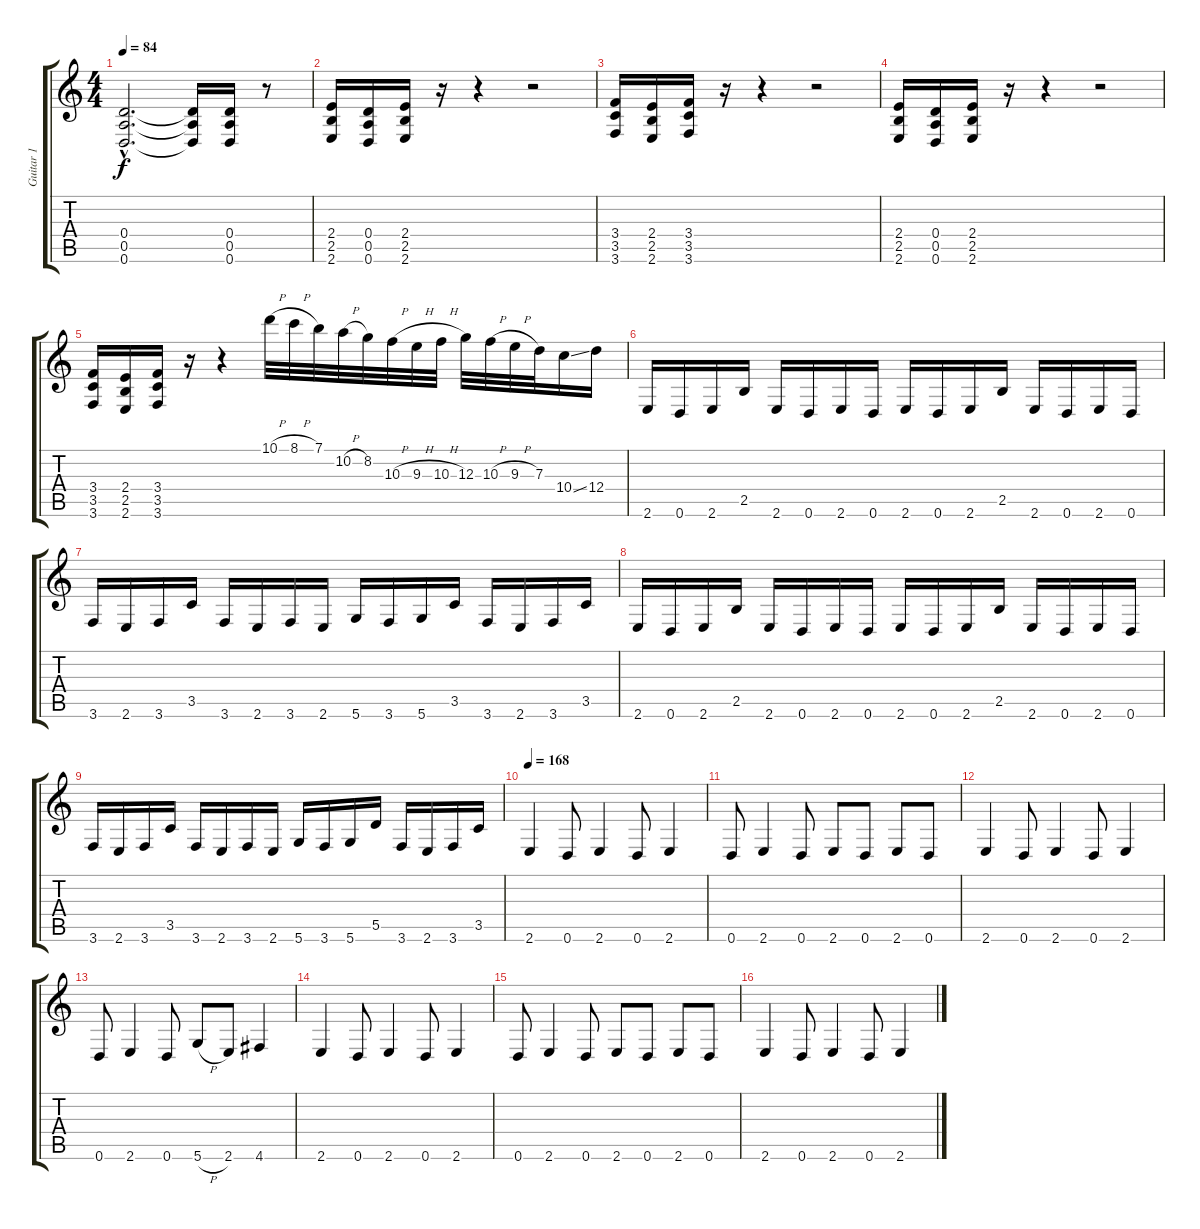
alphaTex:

\track ("Guitar 1" "Guitar 1") {instrument distortionguitar}
\staff {score tabs}
\tuning (E4 B3 G3 D3 A2 D2) {hide}
\ts (4 4)
\tempo 84
\clef g2
\ks c
(0.4{hac} 0.5{hac} 0.6{hac}).2{d dy f} (0.4{t} 0.5{t} 0.6{t}).16 (0.4 0.5 0.6).16 r.8 |
(2.4 2.5 2.6).16 (0.4 0.5 0.6).16 (2.4 2.5 2.6).16 r.16 r.4 r.2 |
(3.4 3.5 3.6).16 (2.4 2.5 2.6).16 (3.4 3.5 3.6).16 r.16 r.4 r.2 |
(2.4 2.5 2.6).16 (0.4 0.5 0.6).16 (2.4 2.5 2.6).16 r.16 r.4 r.2 |
(3.4 3.5 3.6).16 (2.4 2.5 2.6).16 (3.4 3.5 3.6).16 r.16 r.4 10.1{h}.32 8.1{h}.32 7.1.32 10.2{h}.32 8.2.32 10.3{h}.32 9.3{h}.32 10.3{h}.32 12.3.32 10.3{h}.32 9.3{h}.32 7.3.32 10.4{ss}.16 12.4.16 |
2.6.16 0.6.16 2.6.16 2.5.16 2.6.16 0.6.16 2.6.16 0.6.16 2.6.16 0.6.16 2.6.16 2.5.16 2.6.16 0.6.16 2.6.16 0.6.16 |
3.6.16 2.6.16 3.6.16 3.5.16 3.6.16 2.6.16 3.6.16 2.6.16 5.6.16 3.6.16 5.6.16 3.5.16 3.6.16 2.6.16 3.6.16 3.5.16 |
2.6.16 0.6.16 2.6.16 2.5.16 2.6.16 0.6.16 2.6.16 0.6.16 2.6.16 0.6.16 2.6.16 2.5.16 2.6.16 0.6.16 2.6.16 0.6.16 |
3.6.16 2.6.16 3.6.16 3.5.16 3.6.16 2.6.16 3.6.16 2.6.16 5.6.16 3.6.16 5.6.16 5.5.16 3.6.16 2.6.16 3.6.16 3.5.16 |
\tempo 168
2.6.4 0.6.8 2.6.4 0.6.8 2.6.4 |
0.6.8 2.6.4 0.6.8 2.6.8 0.6.8 2.6.8 0.6.8 |
2.6.4 0.6.8 2.6.4 0.6.8 2.6.4 |
0.6.8 2.6.4 0.6.8 5.6{h}.8 2.6.8 4.6.4 |
2.6.4 0.6.8 2.6.4 0.6.8 2.6.4 |
0.6.8 2.6.4 0.6.8 2.6.8 0.6.8 2.6.8 0.6.8 |
2.6.4 0.6.8 2.6.4 0.6.8 2.6.4
